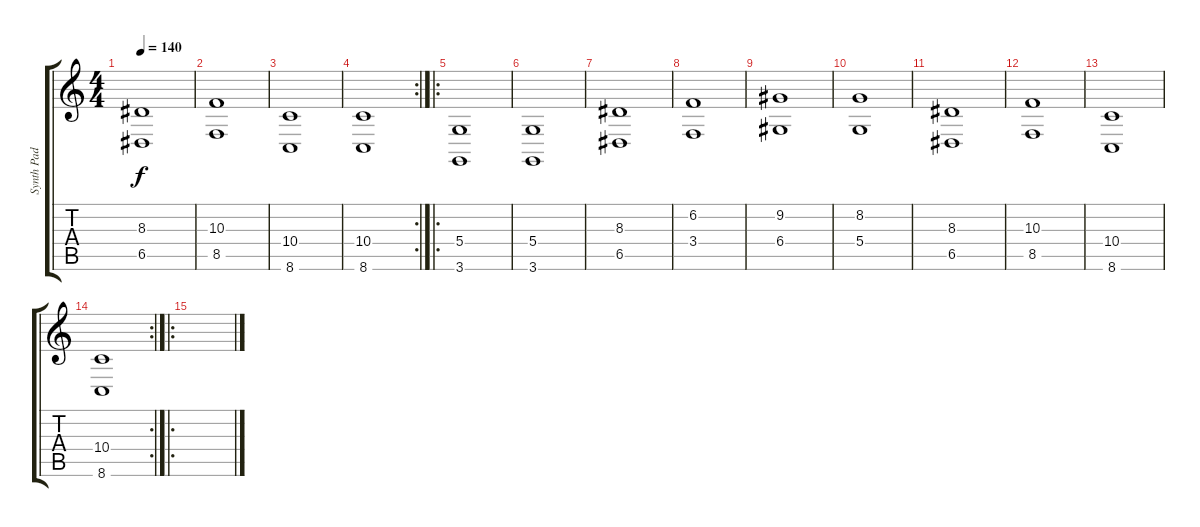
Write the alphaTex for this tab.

\track ("Synth Pad" "Synth Pad") {instrument pad8sweep}
\staff {score tabs}
\tuning (E4 B3 G3 D3 A2 E2) {hide}
\ts (4 4)
\tempo 140
\clef g2
\ks c
(8.3 6.5).1{dy f} |
(10.3 8.5).1 |
(10.4 8.6).1 |
\rc 2
(10.4 8.6).1 |
\ro
(5.4 3.6).1 |
(5.4 3.6).1 |
(8.3 6.5).1 |
(6.2 3.4).1 |
(9.2 6.4).1 |
(8.2 5.4).1 |
(8.3 6.5).1 |
(10.3 8.5).1 |
(10.4 8.6).1 |
\rc 2
(10.4 8.6).1 |
\ro
